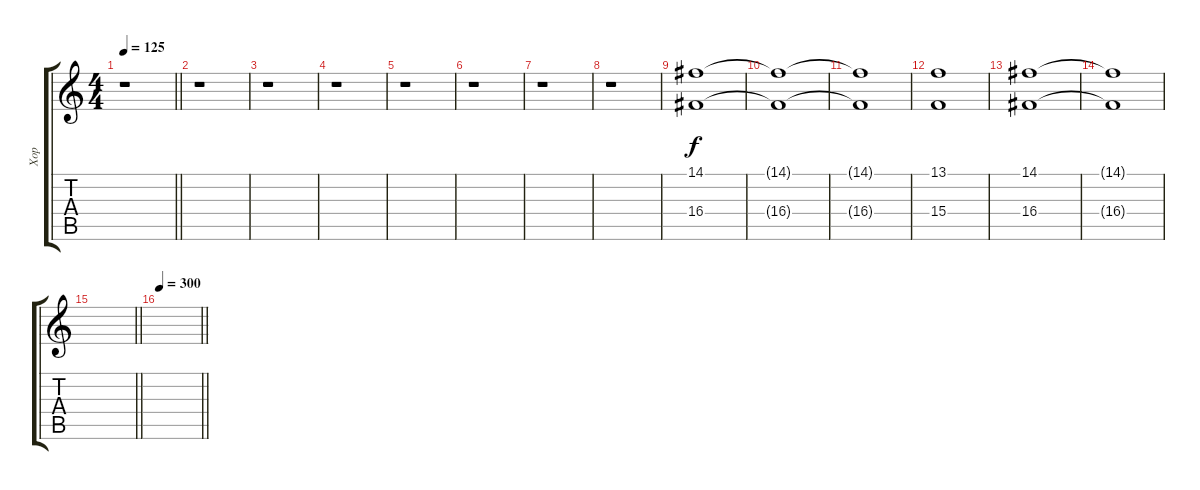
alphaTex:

\track ("Хор" "Хор") {instrument pad4choir}
\staff {score tabs}
\tuning (E4 B3 G3 D3 A2 E2) {hide}
\ts (4 4)
\tempo 125
\clef g2
\barLineRight lightlight
\ks c
r.1{dy mp} |
r.1 |
r.1 |
r.1 |
r.1 |
r.1 |
r.1 |
r.1 |
(14.1 16.4).1{dy f} |
(14.1{t} 16.4{t}).1 |
(14.1{t} 16.4{t}).1 |
(13.1 15.4).1 |
(14.1 16.4).1 |
(14.1{t} 16.4{t}).1 |
\barLineRight lightlight
|
\tempo 300
\barLineRight lightlight
